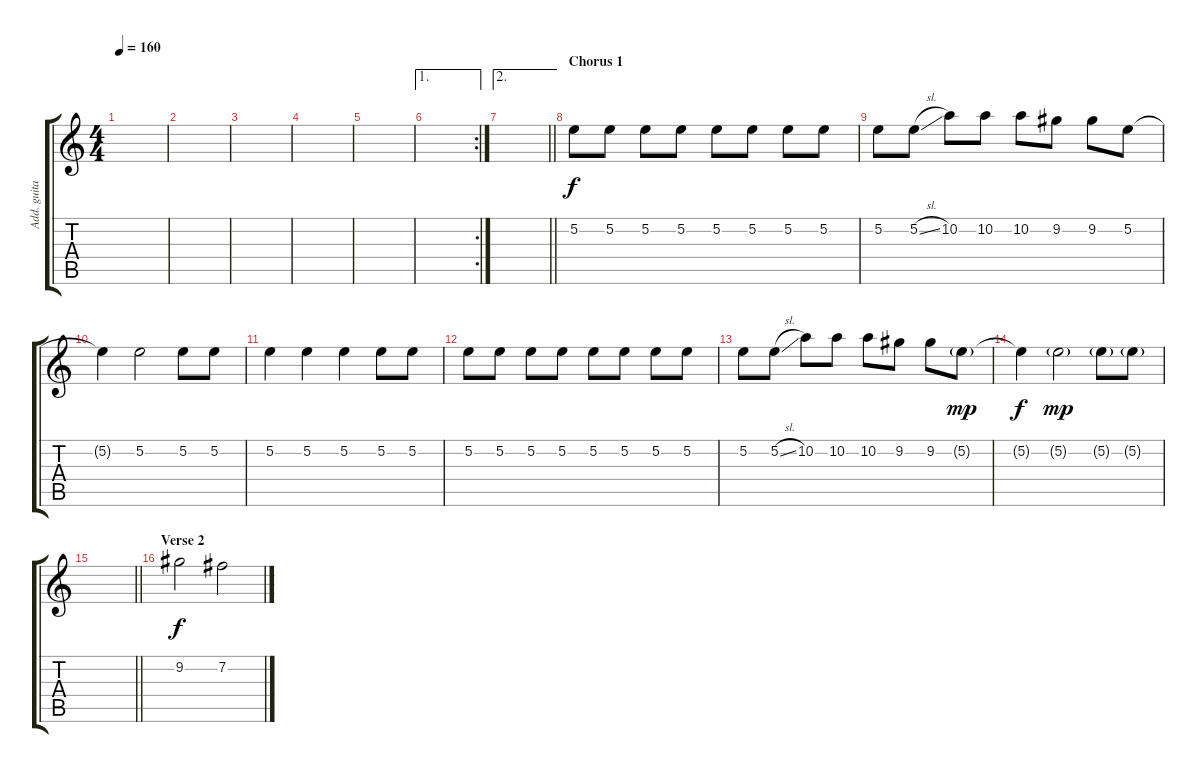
\track ("Add. guitar" "Add. guita") {instrument acousticguitarsteel}
\staff {score tabs}
\tuning (E4 B3 G3 D3 A2 D2) {hide}
\ts (4 4)
\tempo 160
\clef g2
\ks c
|
|
|
|
|
\ae 1
\rc 2
|
\ae 2
\barLineRight lightlight
|
\section ("" "Chorus 1")
5.2.8 5.2.8 5.2.8 5.2.8 5.2.8 5.2.8 5.2.8 5.2.8 |
5.2.8 5.2{sl}.8 10.2.8 10.2.8 10.2.8 9.2.8 9.2.8 5.2.8 |
5.2{t}.4 5.2.2 5.2.8 5.2.8 |
5.2.4 5.2.4 5.2.4 5.2.8 5.2.8 |
5.2.8 5.2.8 5.2.8 5.2.8 5.2.8 5.2.8 5.2.8 5.2.8 |
5.2.8 5.2{sl}.8 10.2.8 10.2.8 10.2.8 9.2.8 9.2.8 5.2{g}.8{dy mp} |
5.2{t}.4{dy f} 5.2{g}.2{dy mp} 5.2{g}.8 5.2{g}.8 |
\barLineRight lightlight
|
\section ("" "Verse 2")
9.2.2{dy f} 7.2.2
